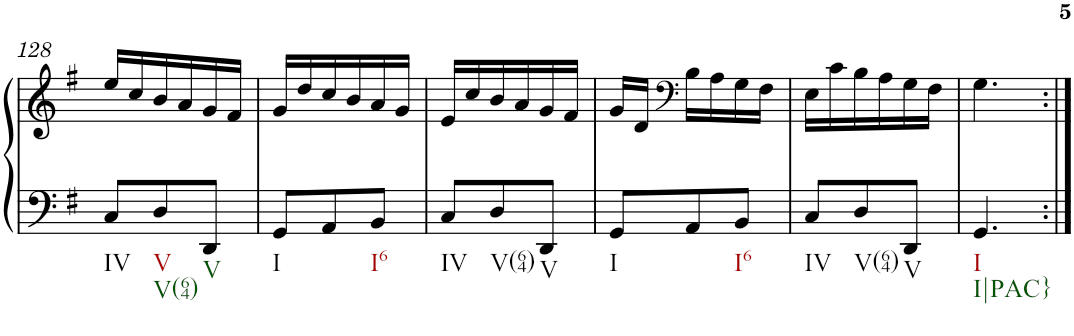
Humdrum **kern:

**kern	**kern
*part1	*part1
*staff2	*staff1
*I"Piano	*
*I'Pno	*
!!LO:PB:g=z
*clefF4	*clefG2
*k[f#]	*k[f#]
*G:	*G:
*M3/8	*M3/8
=128	=128
!LO:TX:b:t=IV	!
8C/L	16ee/LL
.	16cc/
!LO:TX:b:t=V	!
!LO:TX:b:t=V(64)	!
8D/	16b/
.	16a/
!LO:TX:b:t=V	!
8DD/J	16g/
.	16f#/JJ
=129	=129
!LO:TX:b:t=I	!
8GG/L	16g/LL
.	16dd/
8AA/	16cc/
.	16b/
!LO:TX:b:t=I6	!
8BB/J	16a/
.	16g/JJ
=130	=130
!LO:TX:b:t=IV	!
8C/L	16e/LL
.	16cc/
!LO:TX:b:t=V(64)	!
8D/	16b/
.	16a/
!LO:TX:b:t=V	!
8DD/J	16g/
.	16f#/JJ
=131	=131
!LO:TX:b:t=I	!
8GG/L	16g/LL
.	16d/JJ
*	*clefF4
8AA/	16B\LL
.	16A\
!LO:TX:b:t=I6	!
8BB/J	16G\
.	16F#\JJ
=132	=132
!LO:TX:b:t=IV	!
8C/L	16E\LL
.	16c\
!LO:TX:b:t=V(64)	!
8D/	16B\
.	16A\
!LO:TX:b:t=V	!
8DD/J	16G\
.	16F#\JJ
=133	=133
!LO:TX:b:t=I	!
!LO:TX:b:t=I|PAC}	!
4.GG/	4.G\
=:|!	=:|!
*-	*-
